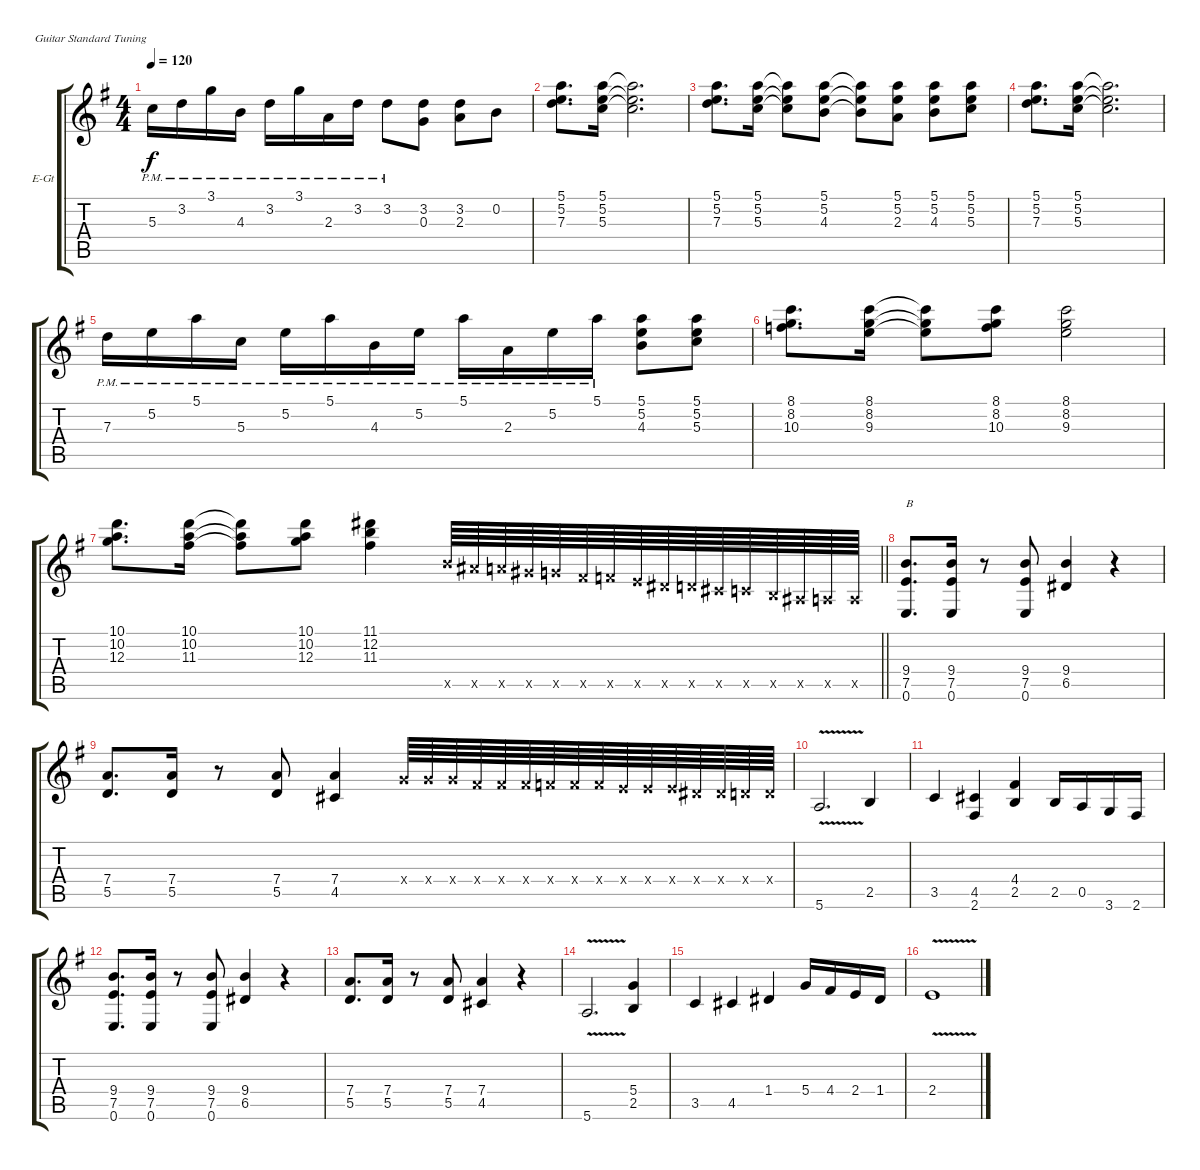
\bracketExtendMode groupsimilarinstruments
\firstSystemTrackNameOrientation horizontal
\otherSystemsTrackNameOrientation horizontal
\track ("YNGWIE GUITAR 2" "E-Gt") {instrument overdrivenguitar}
\staff {score tabs}
\tuning (E4 B3 G3 D3 A2 E2)
\ts (4 4)
\tempo 120
\clef g2
\ks eminor
5.3{pm}.16{dy f} 3.2{pm}.16 3.1{pm}.16 4.3{pm}.16 3.2{pm}.16 3.1{pm}.16 2.3{pm}.16 3.2{pm}.16 3.2{pm}.8 (3.2 0.3).8 (3.2 2.3).8 0.2.8 |
(5.1 5.2 7.3).8{d} (5.1 5.2 5.3).16 (5.1{t} 5.2{t} 5.3{t}).2{d} |
(5.1 5.2 7.3).8{d} (5.1 5.2 5.3).16 (5.1{t} 5.2{t} 5.3{t}).8 (5.1 5.2 4.3).8 (5.1{t} 5.2{t} 4.3{t}).8 (5.1 5.2 2.3).8 (5.1 5.2 4.3).8 (5.1 5.2 5.3).8 |
(5.1 5.2 7.3).8{d} (5.1 5.2 5.3).16 (5.1{t} 5.2{t} 5.3{t}).2{d} |
7.3{pm}.16 5.2{pm}.16 5.1{pm}.16 5.3{pm}.16 5.2{pm}.16 5.1{pm}.16 4.3{pm}.16 5.2{pm}.16 5.1{pm}.16 2.3{pm}.16 5.2{pm}.16 5.1{pm}.16 (5.1 5.2 4.3).8 (5.1 5.2 5.3).8 |
(8.1 8.2 10.3).8{d} (8.1 8.2 9.3).16 (8.1{t} 8.2{t} 9.3{t}).8 (8.1 8.2 10.3).8 (8.1 8.2 9.3).2 |
\barLineRight lightlight
(10.1 10.2 12.3).8{d} (10.1 10.2 11.3).16 (10.1{t} 10.2{t} 11.3{t}).8 (10.1 10.2 12.3).8 (11.1 12.2 11.3).4 14.5{x}.64 13.5{x}.64 12.5{x}.64 11.5{x}.64 10.5{x}.64 9.5{x}.64 8.5{x}.64 7.5{x}.64 6.5{x}.64 5.5{x}.64 4.5{x}.64 3.5{x}.64 2.5{x}.64 1.5{x}.64 0.5{x}.64 0.5{x}.64 |
(9.4 7.5 0.6).8{d txt "B"} (9.4 7.5 0.6).16 r.8 (9.4 7.5 0.6).8 (9.4 6.5).4 r.4 |
(7.4 5.5).8{d} (7.4 5.5).16 r.8 (7.4 5.5).8 (7.4 4.5).4 5.4{x}.64 5.4{x}.64 5.4{x}.64 4.4{x}.64 4.4{x}.64 4.4{x}.64 3.4{x}.64 3.4{x}.64 3.4{x}.64 2.4{x}.64 2.4{x}.64 2.4{x}.64 1.4{x}.64 1.4{x}.64 0.4{x}.64 0.4{x}.64 |
5.6{v}.2{d} 2.5.4 |
3.5.4 (4.5 2.6).4 (4.4 2.5).4 2.5.16 0.5.16 3.6.16 2.6.16 |
(9.4 7.5 0.6).8{d} (9.4 7.5 0.6).16 r.8 (9.4 7.5 0.6).8 (9.4 6.5).4 r.4 |
(7.4 5.5).8{d} (7.4 5.5).16 r.8 (7.4 5.5).8 (7.4 4.5).4 r.4 |
5.6{v}.2{d} (5.4 2.5).4 |
3.5.4 4.5.4 1.4.4 5.4.16 4.4.16 2.4.16 1.4.16 |
2.4{v}.1
